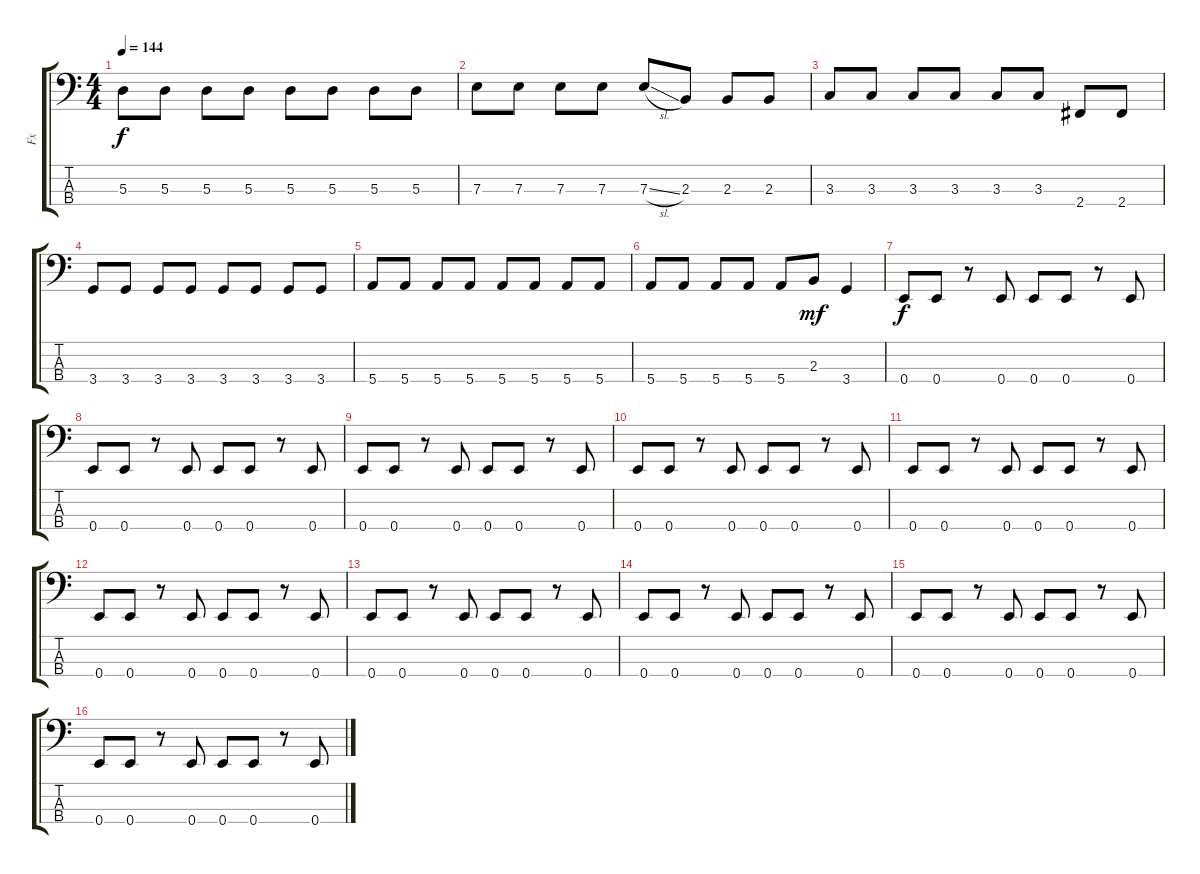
\track ("Fx" "Fx") {instrument synthbass1}
\staff {score tabs}
\tuning (G2 D2 A1 E1) {hide}
\ts (4 4)
\tempo 144
\clef f4
\ks c
5.3.8{dy f} 5.3.8 5.3.8 5.3.8 5.3.8 5.3.8 5.3.8 5.3.8 |
7.3.8 7.3.8 7.3.8 7.3.8 7.3{sl}.8 2.3.8 2.3.8 2.3.8 |
3.3.8 3.3.8 3.3.8 3.3.8 3.3.8 3.3.8 2.4.8 2.4.8 |
3.4.8 3.4.8 3.4.8 3.4.8 3.4.8 3.4.8 3.4.8 3.4.8 |
5.4.8 5.4.8 5.4.8 5.4.8 5.4.8 5.4.8 5.4.8 5.4.8 |
5.4.8 5.4.8 5.4.8 5.4.8 5.4.8 2.3.8{dy mf} 3.4.4 |
0.4.8{dy f} 0.4.8 r.8 0.4.8 0.4.8 0.4.8 r.8 0.4.8 |
0.4.8 0.4.8 r.8 0.4.8 0.4.8 0.4.8 r.8 0.4.8 |
0.4.8 0.4.8 r.8 0.4.8 0.4.8 0.4.8 r.8 0.4.8 |
0.4.8 0.4.8 r.8 0.4.8 0.4.8 0.4.8 r.8 0.4.8 |
0.4.8 0.4.8 r.8 0.4.8 0.4.8 0.4.8 r.8 0.4.8 |
0.4.8 0.4.8 r.8 0.4.8 0.4.8 0.4.8 r.8 0.4.8 |
0.4.8 0.4.8 r.8 0.4.8 0.4.8 0.4.8 r.8 0.4.8 |
0.4.8 0.4.8 r.8 0.4.8 0.4.8 0.4.8 r.8 0.4.8 |
0.4.8 0.4.8 r.8 0.4.8 0.4.8 0.4.8 r.8 0.4.8 |
0.4.8 0.4.8 r.8 0.4.8 0.4.8 0.4.8 r.8 0.4.8
